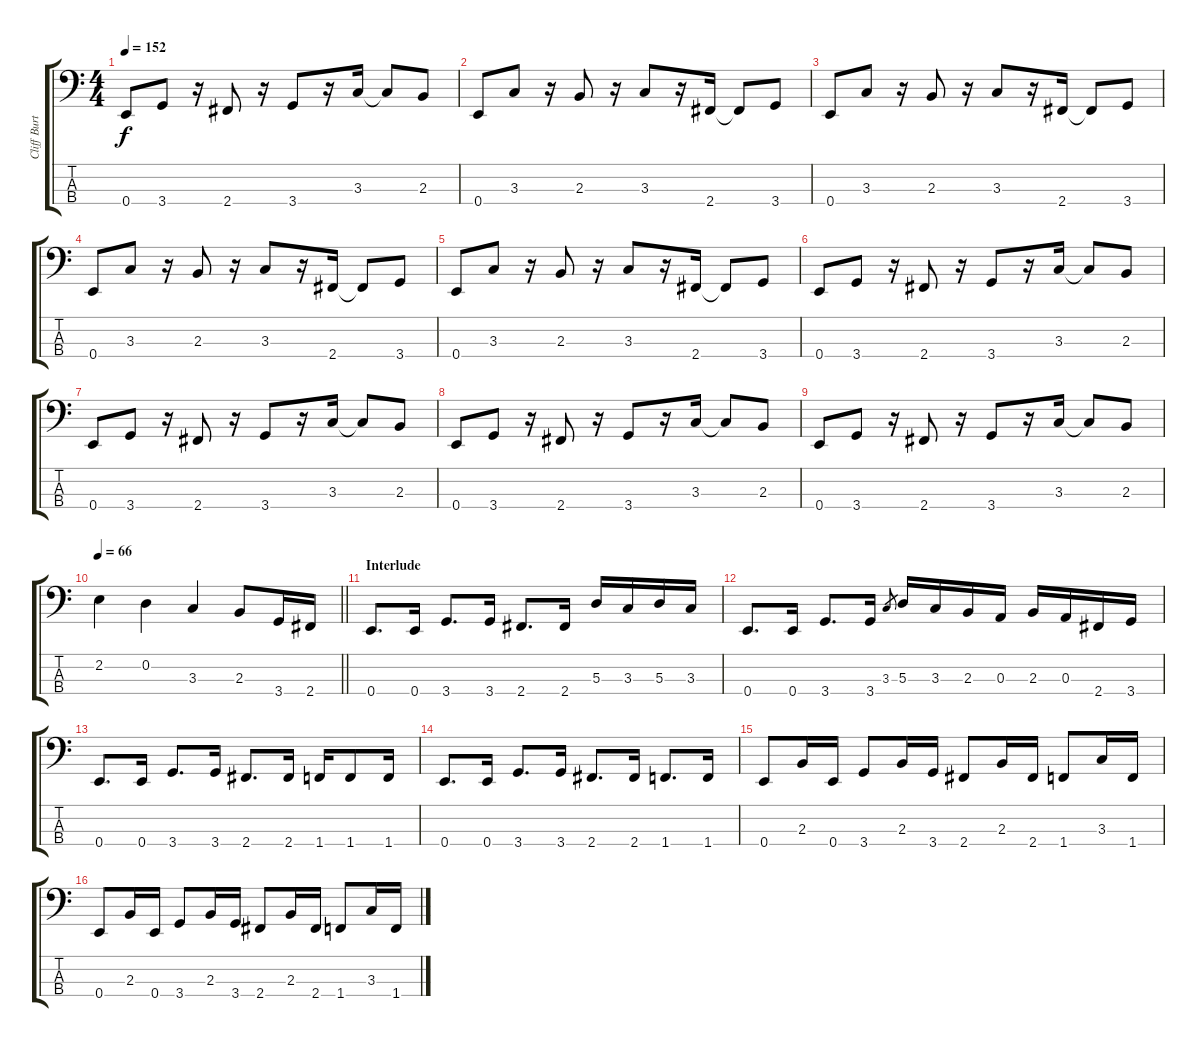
\track ("Cliff Burton - Bass" "Cliff Burt") {instrument electricbassfinger}
\staff {score tabs}
\tuning (G2 D2 A1 E1) {hide}
\ts (4 4)
\tempo 152
\clef f4
\ks c
0.4.8{dy f} 3.4.8 r.16 2.4.8 r.16 3.4.8 r.16 3.3.16 3.3{t}.8 2.3.8 |
0.4.8 3.3.8 r.16 2.3.8 r.16 3.3.8 r.16 2.4.16 2.4{t}.8 3.4.8 |
0.4.8 3.3.8 r.16 2.3.8 r.16 3.3.8 r.16 2.4.16 2.4{t}.8 3.4.8 |
0.4.8 3.3.8 r.16 2.3.8 r.16 3.3.8 r.16 2.4.16 2.4{t}.8 3.4.8 |
0.4.8 3.3.8 r.16 2.3.8 r.16 3.3.8 r.16 2.4.16 2.4{t}.8 3.4.8 |
0.4.8 3.4.8 r.16 2.4.8 r.16 3.4.8 r.16 3.3.16 3.3{t}.8 2.3.8 |
0.4.8 3.4.8 r.16 2.4.8 r.16 3.4.8 r.16 3.3.16 3.3{t}.8 2.3.8 |
0.4.8 3.4.8 r.16 2.4.8 r.16 3.4.8 r.16 3.3.16 3.3{t}.8 2.3.8 |
0.4.8 3.4.8 r.16 2.4.8 r.16 3.4.8 r.16 3.3.16 3.3{t}.8 2.3.8 |
\tempo 66
\barLineRight lightlight
2.2.4 0.2.4 3.3.4 2.3.8 3.4.16 2.4.16 |
\section ("" "Interlude")
0.4.8{d} 0.4.16 3.4.8{d} 3.4.16 2.4.8{d} 2.4.16 5.3.16 3.3.16 5.3.16 3.3.16 |
0.4.8{d} 0.4.16 3.4.8{d} 3.4.16 3.3.8{gr} 5.3.16 3.3.16 2.3.16 0.3.16 2.3.16 0.3.16 2.4.16 3.4.16 |
0.4.8{d} 0.4.16 3.4.8{d} 3.4.16 2.4.8{d} 2.4.16 1.4.16 1.4.8 1.4.16 |
0.4.8{d} 0.4.16 3.4.8{d} 3.4.16 2.4.8{d} 2.4.16 1.4.8{d} 1.4.16 |
0.4.8 2.3.16 0.4.16 3.4.8 2.3.16 3.4.16 2.4.8 2.3.16 2.4.16 1.4.8 3.3.16 1.4.16 |
0.4.8 2.3.16 0.4.16 3.4.8 2.3.16 3.4.16 2.4.8 2.3.16 2.4.16 1.4.8 3.3.16 1.4.16
